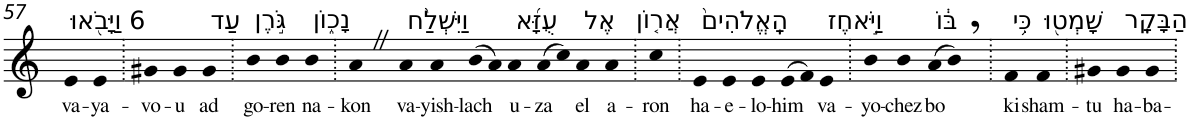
**kern	**text
*part1	*part1
*staff1	*staff1
*I"Piano	*
*I'Pno	*
!!LO:PB:g=z
*clefG2	*
*k[]	*
=57	=57
!LO:TX:a:t=6 וַיָּבֹ֖אוּ	!
!	!LO:LY:b
4e	va-
!	!LO:LY:b
4e	-ya-
=58.	=58.
!	!LO:LY:b
4g#X	-vo-
!	!LO:LY:b
4g#	-u
!LO:TX:a:t=עַד	!
!	!LO:LY:b
4g#	ad
=59.	=59.
!LO:TX:a:t=גֹּ֣רֶן	!
!	!LO:LY:b
4b	go-
!	!LO:LY:b
4b	-ren
!LO:TX:a:t=נָכ֑וֹן	!
!	!LO:LY:b
4b	na-
=60.	=60.
!	!LO:LY:b
4aZ	-kon
!LO:TX:a:t=וַיִּשְׁלַ֨ח	!
!	!LO:LY:b
4a	va-
!	!LO:LY:b
4a	-yish-
!	!LO:LY:b
(>8b	-lach
8a)	.
!LO:TX:a:t=עֻזָּ֜א	!
!	!LO:LY:b
4a	u-
!	!LO:LY:b
(>8a	-za
8cc)	.
!LO:TX:a:t=אֶל	!
!	!LO:LY:b
4a	el
!LO:TX:a:t=אֲר֤וֹן	!
!	!LO:LY:b
4a	a-
=61.	=61.
!	!LO:LY:b
4cc	-ron
=62.	=62.
!LO:TX:a:t=הָֽאֱלֹהִים֙	!
!	!LO:LY:b
4e	ha-
!	!LO:LY:b
4e	-e-
!	!LO:LY:b
4e	-lo-
!	!LO:LY:b
(>8e	-him
8f)	.
!LO:TX:a:t=וַיֹּ֣אחֶז	!
!	!LO:LY:b
4e	va-
=63.	=63.
!	!LO:LY:b
4b	-yo-
!	!LO:LY:b
4b	-chez
!LO:TX:a:t=בּ֔וֹ	!
!	!LO:LY:b
(>8a	bo
8b,)	.
=64.	=64.
!LO:TX:a:t=כִּ֥י	!
!	!LO:LY:b
4f	ki
!LO:TX:a:t=שָׁמְט֖וּ	!
!	!LO:LY:b
4f	sham-
=65.	=65.
!	!LO:LY:b
4g#X	-tu
!LO:TX:a:t=הַבָּקָֽר	!
!	!LO:LY:b
4g#	ha-
!	!LO:LY:b
4g#	-ba-
=.	=.
*-	*-
